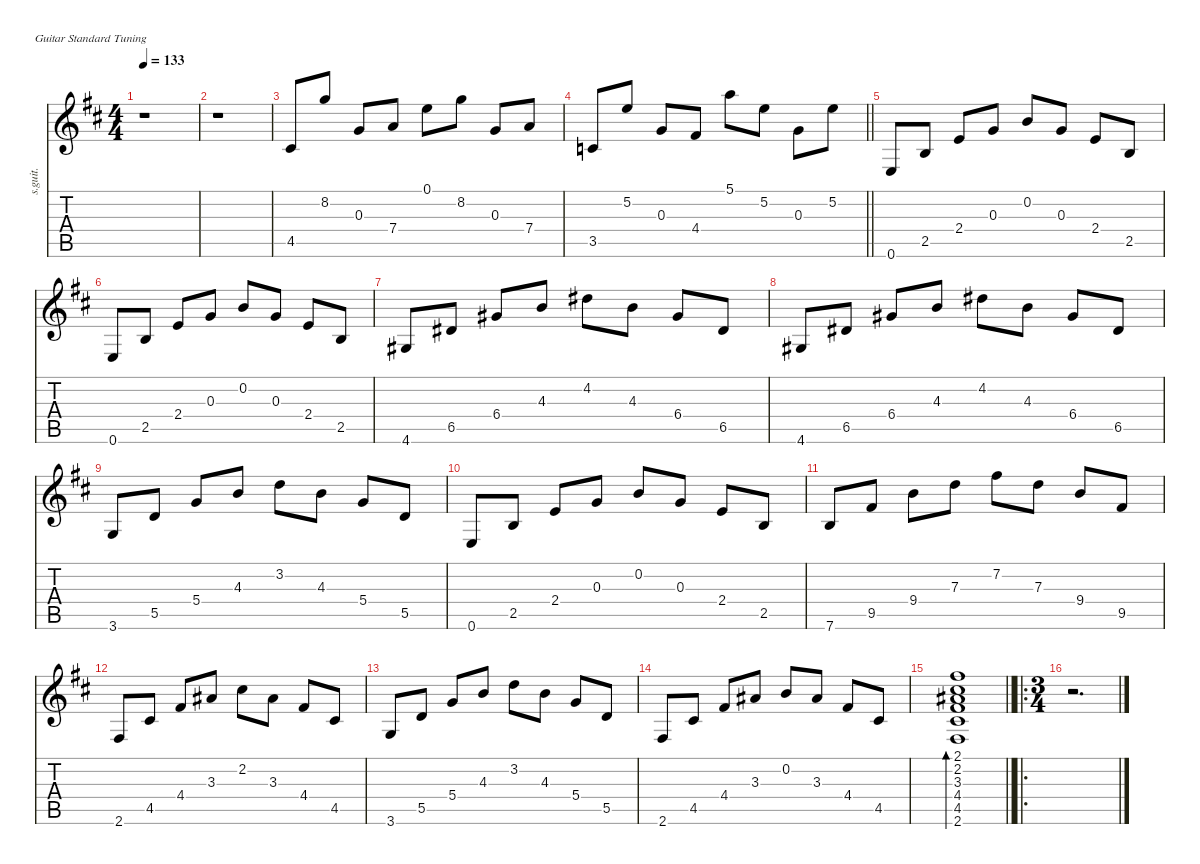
\defaultSystemsLayout 4
\hideDynamics
\bracketExtendMode nobrackets
\otherSystemsTrackNameOrientation horizontal
\track ("Acoustic Guitar" "s.guit.") {defaultSystemsLayout 4 instrument acousticguitarsteel}
\staff {score tabs}
\tuning (E4 B3 G3 D3 A2 E2)
\ts (4 4)
\tempo 133
\clef g2
\ks bminor
r.1{dy f beam Down} |
r.1{beam Down} |
4.5{acc #}.8{beam Up} 8.2{acc forcenatural}.8{beam Up} 0.3{acc forcenatural}.8{beam Up} 7.4{acc forcenatural}.8{beam Up} 0.1{acc forcenatural}.8{beam Down} 8.2{acc forcenatural}.8{beam Down} 0.3{acc forcenatural}.8{beam Up} 7.4{acc forcenatural}.8{beam Up} |
\barLineRight lightlight
3.5{acc forcenatural}.8{beam Up} 5.2{acc forcenatural}.8{beam Up} 0.3{acc forcenatural}.8{beam Up} 4.4{acc #}.8{beam Up} 5.1{acc forcenatural}.8{beam Down} 5.2{acc forcenatural}.8{beam Down} 0.3{acc forcenatural}.8{beam Down} 5.2{acc forcenatural}.8{beam Down} |
0.6{acc forcenatural}.8{beam Up} 2.5{acc forcenatural}.8{beam Up} 2.4{acc forcenatural}.8{beam Up} 0.3{acc forcenatural}.8{beam Up} 0.2{acc forcenatural}.8{beam Up} 0.3{acc forcenatural}.8{beam Up} 2.4{acc forcenatural}.8{beam Up} 2.5{acc forcenatural}.8{beam Up} |
0.6{acc forcenatural}.8{beam Up} 2.5{acc forcenatural}.8{beam Up} 2.4{acc forcenatural}.8{beam Up} 0.3{acc forcenatural}.8{beam Up} 0.2{acc forcenatural}.8{beam Up} 0.3{acc forcenatural}.8{beam Up} 2.4{acc forcenatural}.8{beam Up} 2.5{acc forcenatural}.8{beam Up} |
4.6{acc #}.8{beam Up} 6.5{acc #}.8{beam Up} 6.4{acc #}.8{beam Up} 4.3{acc forcenatural}.8{beam Up} 4.2{acc #}.8{beam Down} 4.3{acc forcenatural}.8{beam Down} 6.4{acc #}.8{beam Up} 6.5{acc #}.8{beam Up} |
4.6{acc #}.8{beam Up} 6.5{acc #}.8{beam Up} 6.4{acc #}.8{beam Up} 4.3{acc forcenatural}.8{beam Up} 4.2{acc #}.8{beam Down} 4.3{acc forcenatural}.8{beam Down} 6.4{acc #}.8{beam Up} 6.5{acc #}.8{beam Up} |
3.6{acc forcenatural}.8{beam Up} 5.5{acc forcenatural}.8{beam Up} 5.4{acc forcenatural}.8{beam Up} 4.3{acc forcenatural}.8{beam Up} 3.2{acc forcenatural}.8{beam Down} 4.3{acc forcenatural}.8{beam Down} 5.4{acc forcenatural}.8{beam Up} 5.5{acc forcenatural}.8{beam Up} |
0.6{acc forcenatural}.8{beam Up} 2.5{acc forcenatural}.8{beam Up} 2.4{acc forcenatural}.8{beam Up} 0.3{acc forcenatural}.8{beam Up} 0.2{acc forcenatural}.8{beam Up} 0.3{acc forcenatural}.8{beam Up} 2.4{acc forcenatural}.8{beam Up} 2.5{acc forcenatural}.8{beam Up} |
7.6{acc forcenatural}.8{beam Up} 9.5{acc #}.8{beam Up} 9.4{acc forcenatural}.8{beam Down} 7.3{acc forcenatural}.8{beam Down} 7.2{acc #}.8{beam Down} 7.3{acc forcenatural}.8{beam Down} 9.4{acc forcenatural}.8{beam Up} 9.5{acc #}.8{beam Up} |
2.6{acc #}.8{beam Up} 4.5{acc #}.8{beam Up} 4.4{acc #}.8{beam Up} 3.3{acc #}.8{beam Up} 2.2{acc #}.8{beam Down} 3.3{acc #}.8{beam Down} 4.4{acc #}.8{beam Up} 4.5{acc #}.8{beam Up} |
3.6{acc forcenatural}.8{beam Up} 5.5{acc forcenatural}.8{beam Up} 5.4{acc forcenatural}.8{beam Up} 4.3{acc forcenatural}.8{beam Up} 3.2{acc forcenatural}.8{beam Down} 4.3{acc forcenatural}.8{beam Down} 5.4{acc forcenatural}.8{beam Up} 5.5{acc forcenatural}.8{beam Up} |
2.6{acc #}.8{beam Up} 4.5{acc #}.8{beam Up} 4.4{acc #}.8{beam Up} 3.3{acc #}.8{beam Up} 0.2{acc forcenatural}.8{dy ff beam Up} 3.3{acc #}.8{beam Up} 4.4{acc #}.8{beam Up} 4.5{acc #}.8{beam Up} |
\barLineRight lightlight
(2.1{acc #} 2.2{acc #} 3.3{acc #} 4.4{acc #} 4.5{acc #} 2.6{acc #}).1{bd 120 beam Up} |
\ro
\ts (3 4)
\beaming (8 2 2 2)
r.2{d beam Down}
